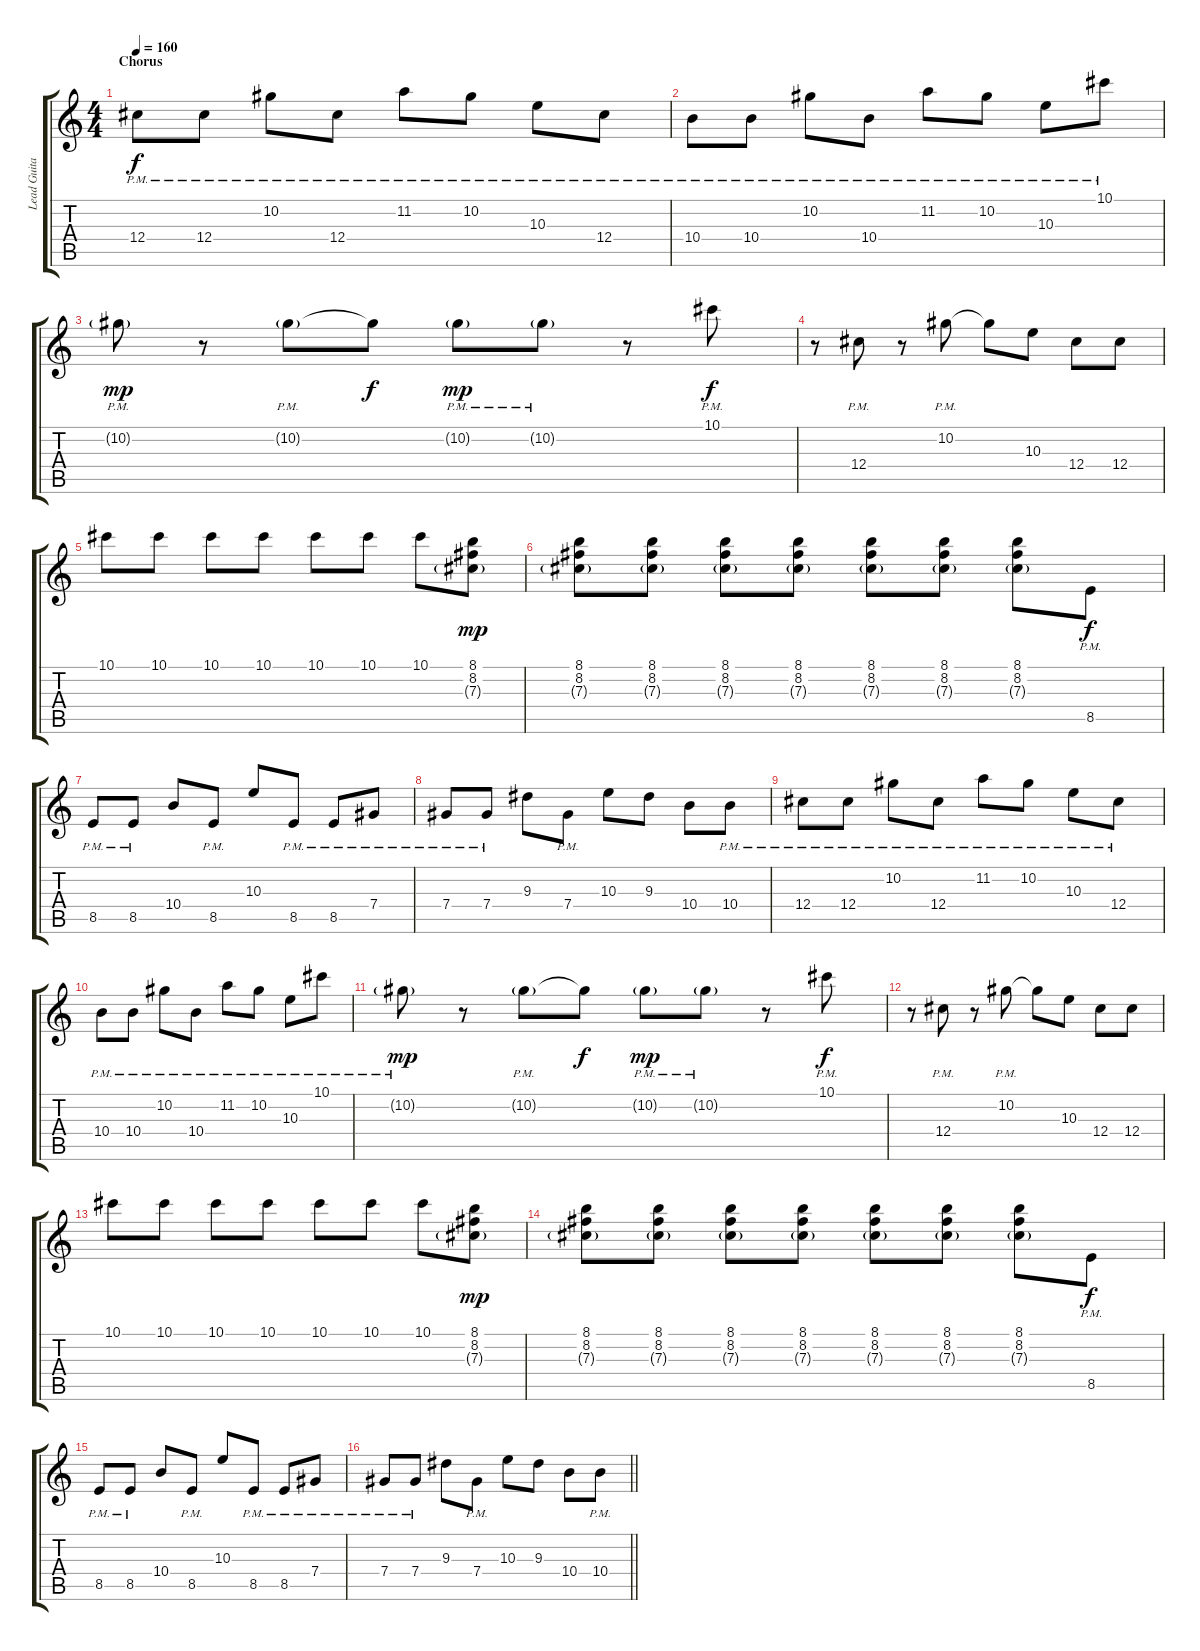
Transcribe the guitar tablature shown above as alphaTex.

\track ("Lead Guitar" "Lead Guita") {instrument distortionguitar}
\staff {score tabs}
\tuning (Eb4 Bb3 Gb3 Db3 Ab2 Db2) {hide}
\ts (4 4)
\section ("" "Chorus")
\tempo 160
\clef g2
\ks c
12.4{pm}.8{dy f volume 12} 12.4{pm}.8 10.2{pm}.8 12.4{pm}.8 11.2{pm}.8 10.2{pm}.8 10.3{pm}.8 12.4{pm}.8 |
10.4{pm}.8 10.4{pm}.8 10.2{pm}.8 10.4{pm}.8 11.2{pm}.8 10.2{pm}.8 10.3{pm}.8 10.1{pm}.8 |
10.2{g pm}.8{dy mp} r.8 10.2{g pm}.8 10.2{t}.8{dy f} 10.2{g pm}.8{dy mp} 10.2{g pm}.8 r.8 10.1{pm}.8{dy f} |
r.8 12.4{pm}.8 r.8 10.2{pm}.8 10.2{t}.8 10.3.8 12.4.8 12.4.8 |
10.1.8 10.1.8 10.1.8 10.1.8 10.1.8 10.1.8 10.1.8 (8.1 8.2 7.3{g}).8{dy mp} |
(8.1 8.2 7.3{g}).8 (8.1 8.2 7.3{g}).8 (8.1 8.2 7.3{g}).8 (8.1 8.2 7.3{g}).8 (8.1 8.2 7.3{g}).8 (8.1 8.2 7.3{g}).8 (8.1 8.2 7.3{g}).8 8.5{pm}.8{dy f} |
8.5{pm}.8 8.5{pm}.8 10.4.8 8.5{pm}.8 10.3.8 8.5{pm}.8 8.5{pm}.8 7.4{pm}.8 |
7.4{pm}.8 7.4{pm}.8 9.3.8 7.4{pm}.8 10.3.8 9.3.8 10.4.8 10.4{pm}.8 |
12.4{pm}.8 12.4{pm}.8 10.2{pm}.8 12.4{pm}.8 11.2{pm}.8 10.2{pm}.8 10.3{pm}.8 12.4{pm}.8 |
10.4{pm}.8 10.4{pm}.8 10.2{pm}.8 10.4{pm}.8 11.2{pm}.8 10.2{pm}.8 10.3{pm}.8 10.1{pm}.8 |
10.2{g pm}.8{dy mp} r.8 10.2{g pm}.8 10.2{t}.8{dy f} 10.2{g pm}.8{dy mp} 10.2{g pm}.8 r.8 10.1{pm}.8{dy f} |
r.8 12.4{pm}.8 r.8 10.2{pm}.8 10.2{t}.8 10.3.8 12.4.8 12.4.8 |
10.1.8 10.1.8 10.1.8 10.1.8 10.1.8 10.1.8 10.1.8 (8.1 8.2 7.3{g}).8{dy mp} |
(8.1 8.2 7.3{g}).8 (8.1 8.2 7.3{g}).8 (8.1 8.2 7.3{g}).8 (8.1 8.2 7.3{g}).8 (8.1 8.2 7.3{g}).8 (8.1 8.2 7.3{g}).8 (8.1 8.2 7.3{g}).8 8.5{pm}.8{dy f} |
8.5{pm}.8 8.5{pm}.8 10.4.8 8.5{pm}.8 10.3.8 8.5{pm}.8 8.5{pm}.8 7.4{pm}.8 |
\barLineRight lightlight
7.4{pm}.8 7.4{pm}.8 9.3.8 7.4{pm}.8 10.3.8 9.3.8 10.4.8 10.4{pm}.8
